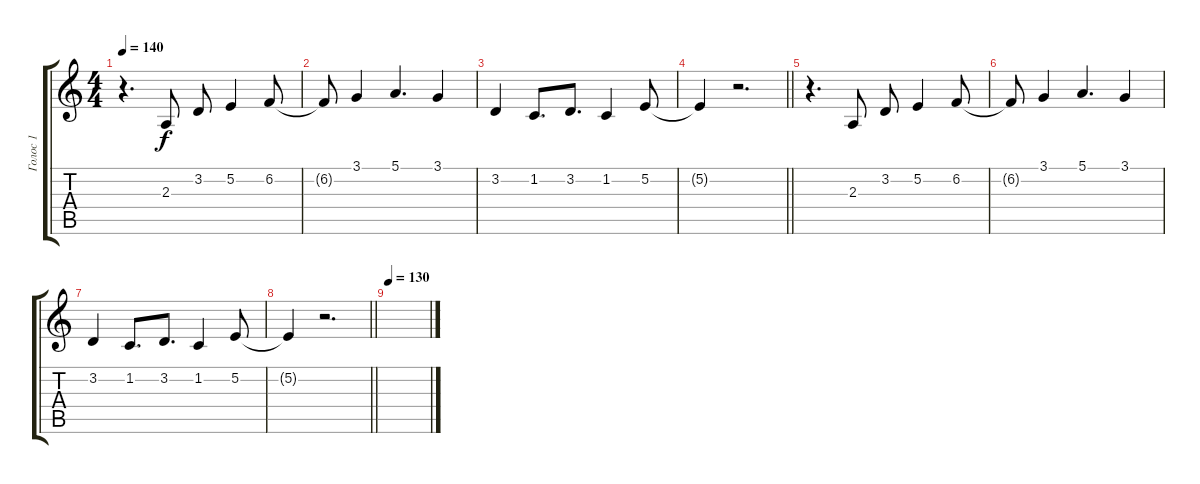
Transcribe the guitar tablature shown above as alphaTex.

\track ("Голос 1" "Голос 1") {instrument pad1newage}
\staff {score tabs}
\tuning (E4 B3 G3 D3 A2 E2) {hide}
\ts (4 4)
\tempo 140
\clef g2
\ks c
r.4{d dy f} 2.3.8 3.2.8 5.2.4 6.2.8 |
6.2{t}.8 3.1.4 5.1.4{d} 3.1.4 |
3.2.4 1.2.8{d} 3.2.8{d} 1.2.4 5.2.8 |
\barLineRight lightlight
5.2{t}.4 r.2{d} |
r.4{d} 2.3.8 3.2.8 5.2.4 6.2.8 |
6.2{t}.8 3.1.4 5.1.4{d} 3.1.4 |
3.2.4 1.2.8{d} 3.2.8{d} 1.2.4 5.2.8 |
\barLineRight lightlight
5.2{t}.4 r.2{d} |
\tempo 130
